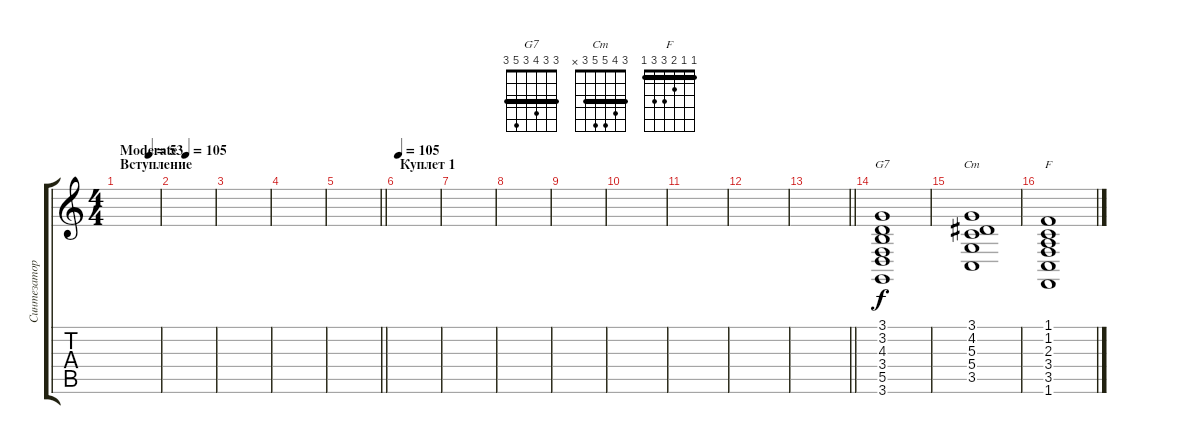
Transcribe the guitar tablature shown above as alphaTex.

\track ("Синтезатор" "Синтезатор") {solo instrument synthstrings1}
\staff {score tabs}
\tuning (E4 B3 G3 D3 A2 E2) {hide}
\chord ("G7" 3 3 4 3 5 3) {barre 3}
\chord ("Cm" 3 4 5 5 3 x) {barre 3}
\chord ("F" 1 1 2 3 3 1) {barre 1}
\ts (4 4)
\section ("" "Вступление")
\tempo (105 "Moderate")
\tempo (53 0.75)
\tempo (105 "Moderate")
\clef g2
\ks c
|
|
|
|
\barLineRight lightlight
|
\section ("" "Куплет 1")
\tempo 105
|
|
|
|
|
|
|
\barLineRight lightlight
|
\section ("" "")
(3.1 3.2 4.3 3.4 5.5 3.6).1{ch "G7"} |
(3.1 4.2 5.3 5.4 3.5).1{ch "Cm"} |
(1.1 1.2 2.3 3.4 3.5 1.6).1{ch "F"}
